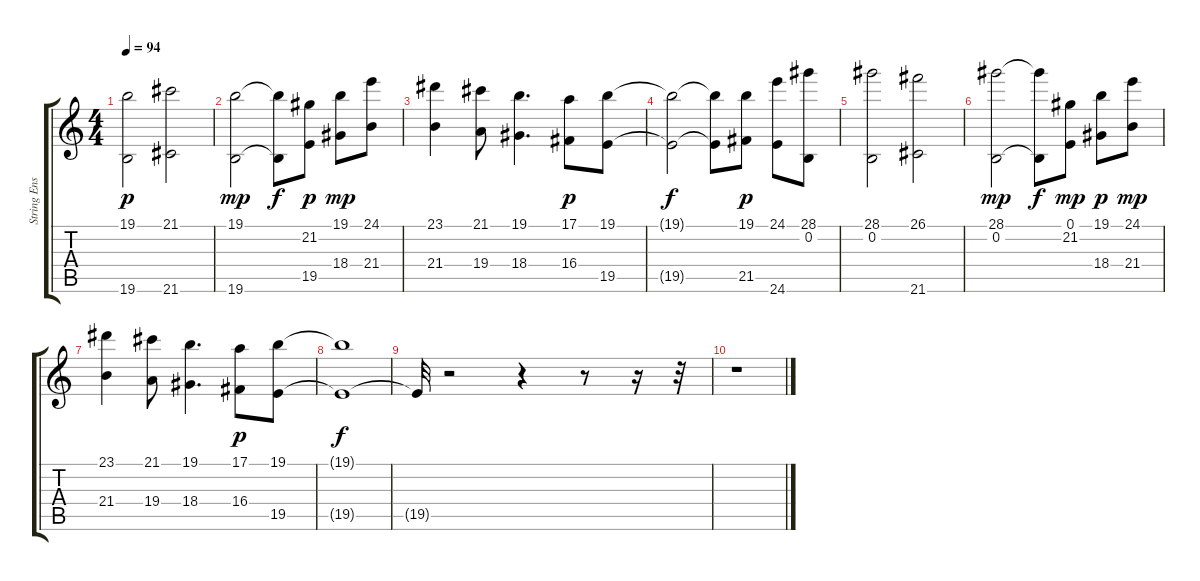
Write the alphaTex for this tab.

\track ("String Ensemble V" "String Ens") {instrument stringensemble1}
\staff {score tabs}
\tuning (E4 B3 G3 D3 A2 E2) {hide}
\ts (4 4)
\tempo 94
\clef g2
\ks c
(19.1 19.6).2{dy p} (21.1 21.6).2 |
(19.1 19.6).2{dy mp balance 8} (19.1{t} 19.6{t}).8{dy f} (21.2 19.5).8{dy p} (19.1 18.4).8{dy mp} (24.1 21.4).8 |
(23.1 21.4).4 (21.1 19.4).8 (19.1 18.4).4{d} (17.1 16.4).8{dy p} (19.1 19.5).8 |
(19.1{t} 19.5{t}).2{dy f} (19.1{t} 19.5{t}).8 (19.1 21.5).8{dy p} (24.1 24.6).8 (28.1 0.2).8 |
(28.1 0.2).2 (26.1 21.6).2 |
(28.1 0.2).2{dy mp balance 8} (28.1{t} 0.2{t}).8{dy f} (0.1 21.2).8{dy mp} (19.1 18.4).8{dy p} (24.1 21.4).8{dy mp} |
(23.1 21.4).4 (21.1 19.4).8 (19.1 18.4).4{d} (17.1 16.4).8{dy p} (19.1 19.5).8 |
(19.1{t} 19.5{t}).1{dy f} |
19.5{t}.32 r.2 r.4 r.8 r.16 r.32 |
r.1
